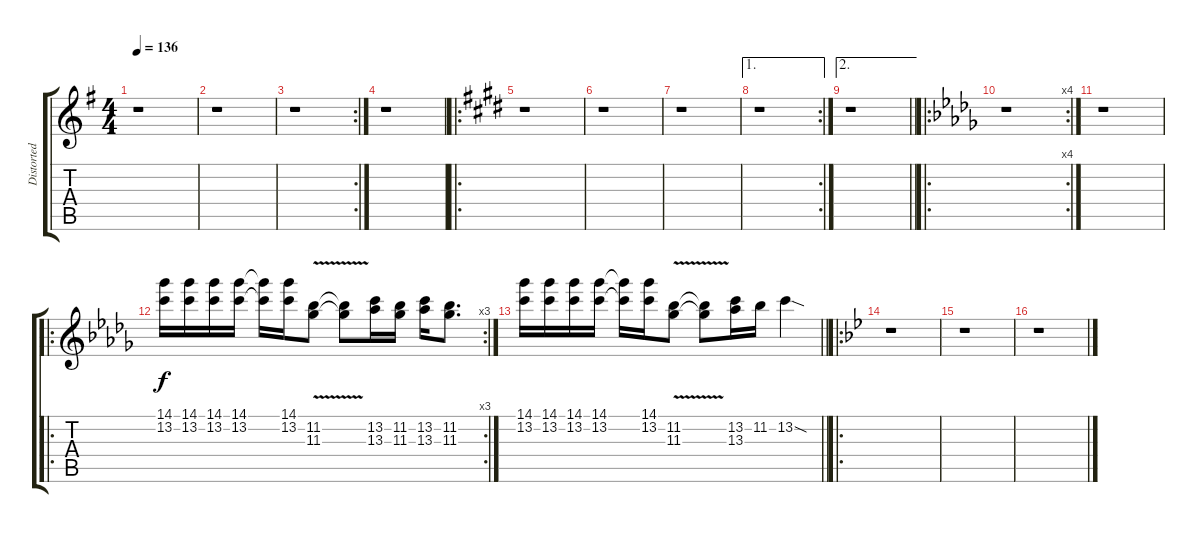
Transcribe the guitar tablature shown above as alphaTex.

\track ("Distorted [Right]" "Distorted ") {instrument overdrivenguitar}
\staff {score tabs}
\tuning (E4 B3 G3 D3 A2 E2) {hide}
\ts (4 4)
\tempo 136
\clef g2
\ks g
r.1{dy f} |
r.1 |
\rc 2
r.1 |
r.1 |
\ro
\ks e
r.1 |
r.1 |
r.1 |
\ae 1
\rc 2
r.1 |
\ae 2
\barLineRight lightlight
r.1 |
\ro
\rc 4
\ks db
r.1 |
r.1 |
\ro
\rc 3
(14.1 13.2).16 (14.1 13.2).16 (14.1 13.2).16 (14.1 13.2).16 (14.1{t} 13.2{t}).16 (14.1 13.2).16 (11.2{v} 11.3{v}).8 (11.2{v t} 11.3{v t}).8 (13.2 13.3).16 (11.2 11.3).16 (13.2 13.3).16 (11.2 11.3).8{d} |
\barLineRight lightlight
(14.1 13.2).16 (14.1 13.2).16 (14.1 13.2).16 (14.1 13.2).16 (14.1{t} 13.2{t}).16 (14.1 13.2).16 (11.2{v} 11.3{v}).8 (11.2{v t} 11.3{v t}).8 (13.2 13.3).16 11.2.16 13.2{sod}.4 |
\ro
\ks bb
r.1 |
r.1 |
r.1
